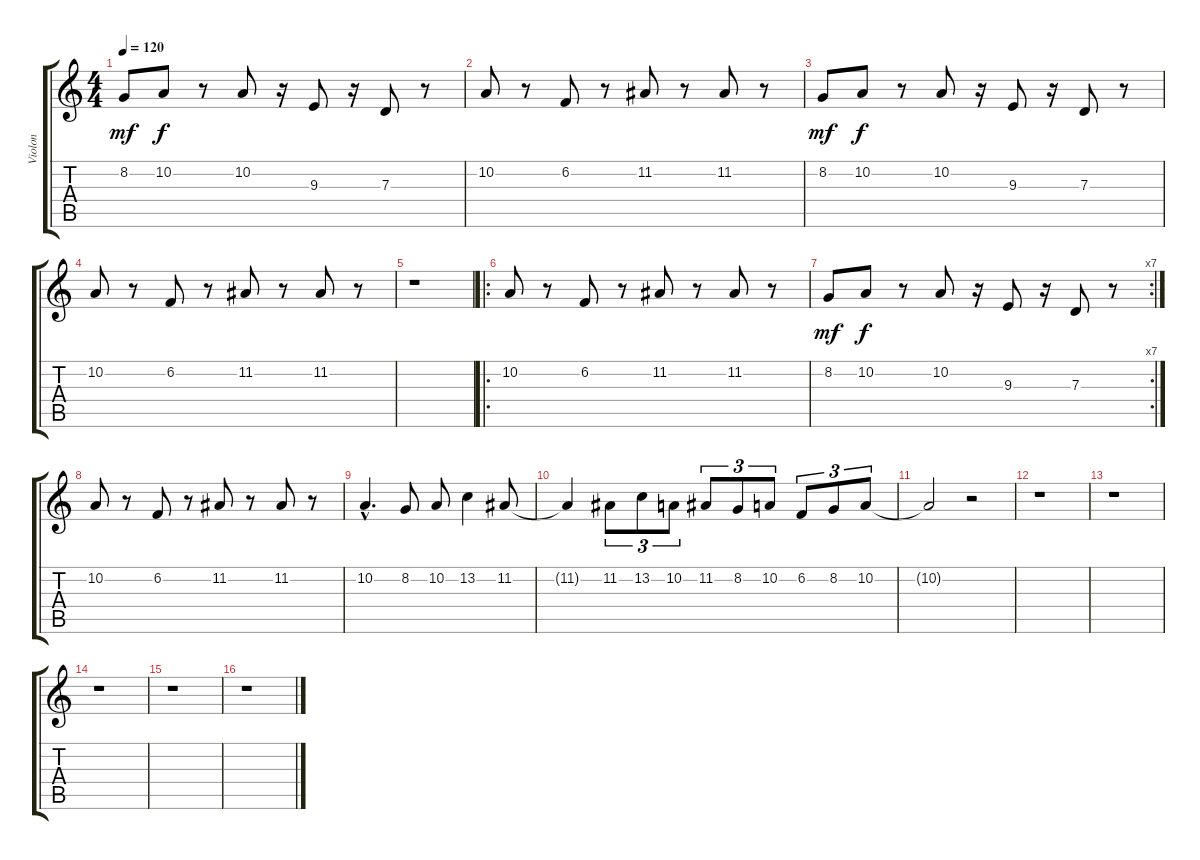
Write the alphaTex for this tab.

\track ("Violon" "Violon") {instrument violin}
\staff {score tabs}
\tuning (E4 B3 G3 D3 A2 E2) {hide}
\ts (4 4)
\tempo 120
\clef g2
\ks c
8.2.8{dy mf} 10.2.8{dy f} r.8 10.2.8 r.16 9.3.8 r.16 7.3.8 r.8 |
10.2.8 r.8 6.2.8 r.8 11.2.8 r.8 11.2.8 r.8 |
8.2.8{dy mf} 10.2.8{dy f} r.8 10.2.8 r.16 9.3.8 r.16 7.3.8 r.8 |
10.2.8 r.8 6.2.8 r.8 11.2.8 r.8 11.2.8 r.8 |
r.1 |
\ro
10.2.8 r.8 6.2.8 r.8 11.2.8 r.8 11.2.8 r.8 |
\rc 7
8.2.8{dy mf} 10.2.8{dy f} r.8 10.2.8 r.16 9.3.8 r.16 7.3.8 r.8 |
10.2.8 r.8 6.2.8 r.8 11.2.8 r.8 11.2.8 r.8 |
10.2{hac}.4{d instrument violin} 8.2.8 10.2.8 13.2.4 11.2.8 |
11.2{t}.4 11.2.8{tu (3 2)} 13.2.8{tu (3 2)} 10.2.8{tu (3 2)} 11.2.8{tu (3 2)} 8.2.8{tu (3 2)} 10.2.8{tu (3 2)} 6.2.8{tu (3 2)} 8.2.8{tu (3 2)} 10.2.8{tu (3 2)} |
10.2{t}.2 r.2 |
r.1 |
r.1 |
r.1 |
r.1 |
r.1
